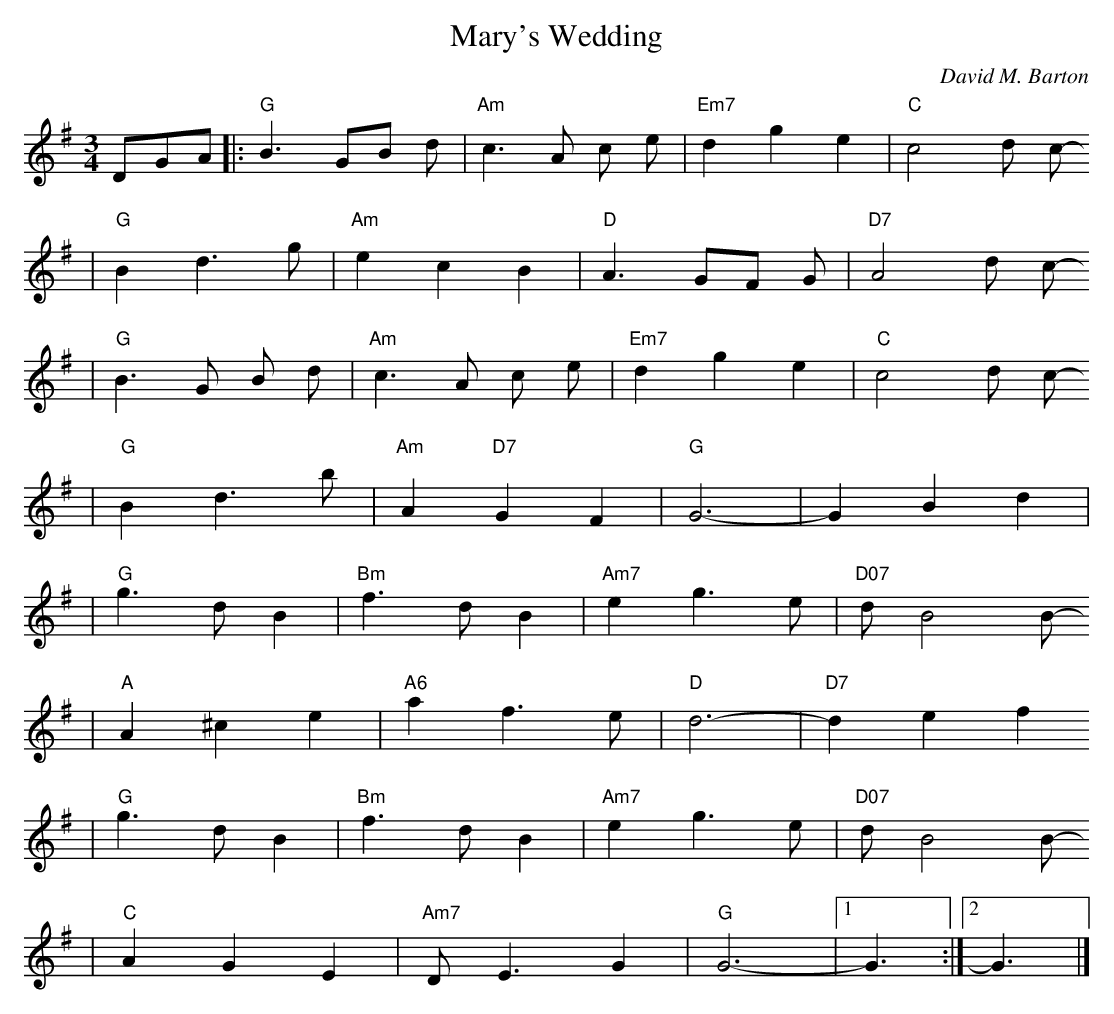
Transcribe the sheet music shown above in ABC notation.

X:1
T:Mary's Wedding
C:David M. Barton
L:1/8
M:3/4
K:G
DGA-|:"G"B3 GB d-|"Am"c3 A c e-|"Em7"d2g2e2|"C"c4 d c-
|"G"B2 d3 g-|"Am"e2 c2 B2|"D"A3 GF G-|"D7"A4 d c-
|"G"B3 G B d-|"Am"c3 A c e-|"Em7"d2 g2 e2|"C"c4 d c-
|"G"B2 d3 b-|"Am"A2 "D7"G2 F2|"G"G6-|G2 B2d2|
|"G"g3 d B2|"Bm"f3 d B2|"Am7"e2 g3 e-|"D07"d B4 B-
|"A"A2 ^c2 e2|"A6"a2 f3 e-|"D"d6-|"D7"d2 e2 f2
|"G"g3 d B2|"Bm"f3 d B2|"Am7"e2 g3 e-|"D07"d B4 B-
|"C"A2 G2 E2|"Am7"DE3 G2|"G"G6-|1 G3:|2 G3|]
